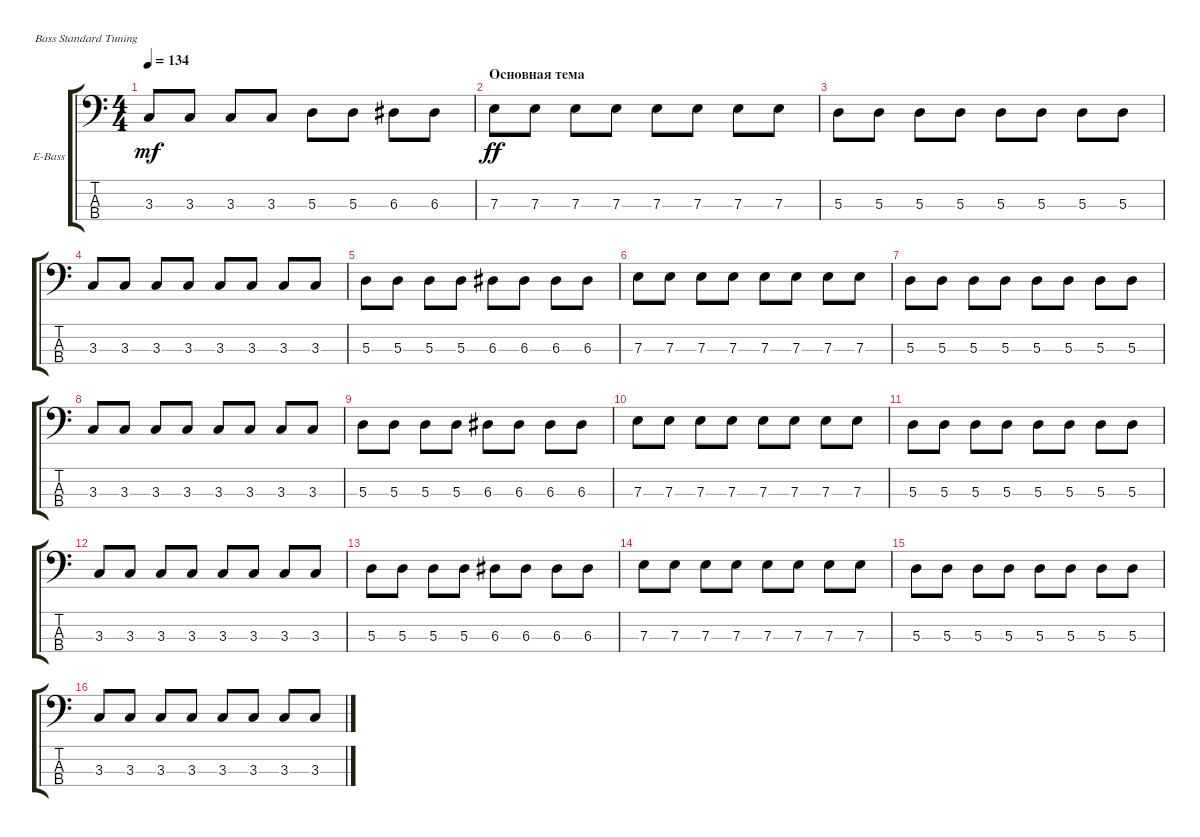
\defaultSystemsLayout 4
\bracketExtendMode groupsimilarinstruments
\firstSystemTrackNameOrientation horizontal
\otherSystemsTrackNameOrientation horizontal
\track ("Electric Bass" "E-Bass") {instrument electricbassfinger}
\staff {score tabs}
\tuning (G2 D2 A1 E1)
\ts (4 4)
\tempo 134
\clef f4
\ks c
3.3.8{dy mf} 3.3.8 3.3.8 3.3.8 5.3.8 5.3.8 6.3.8 6.3.8 |
\section ("" "Основная тема")
7.3.8{dy ff} 7.3.8 7.3.8 7.3.8 7.3.8 7.3.8 7.3.8 7.3.8 |
5.3.8 5.3.8 5.3.8 5.3.8 5.3.8 5.3.8 5.3.8 5.3.8 |
3.3.8 3.3.8 3.3.8 3.3.8 3.3.8 3.3.8 3.3.8 3.3.8 |
5.3.8 5.3.8 5.3.8 5.3.8 6.3.8 6.3.8 6.3.8 6.3.8 |
7.3.8 7.3.8 7.3.8 7.3.8 7.3.8 7.3.8 7.3.8 7.3.8 |
5.3.8 5.3.8 5.3.8 5.3.8 5.3.8 5.3.8 5.3.8 5.3.8 |
3.3.8 3.3.8 3.3.8 3.3.8 3.3.8 3.3.8 3.3.8 3.3.8 |
5.3.8 5.3.8 5.3.8 5.3.8 6.3.8 6.3.8 6.3.8 6.3.8 |
7.3.8 7.3.8 7.3.8 7.3.8 7.3.8 7.3.8 7.3.8 7.3.8 |
5.3.8 5.3.8 5.3.8 5.3.8 5.3.8 5.3.8 5.3.8 5.3.8 |
3.3.8 3.3.8 3.3.8 3.3.8 3.3.8 3.3.8 3.3.8 3.3.8 |
5.3.8 5.3.8 5.3.8 5.3.8 6.3.8 6.3.8 6.3.8 6.3.8 |
7.3.8 7.3.8 7.3.8 7.3.8 7.3.8 7.3.8 7.3.8 7.3.8 |
5.3.8 5.3.8 5.3.8 5.3.8 5.3.8 5.3.8 5.3.8 5.3.8 |
3.3.8 3.3.8 3.3.8 3.3.8 3.3.8 3.3.8 3.3.8 3.3.8
